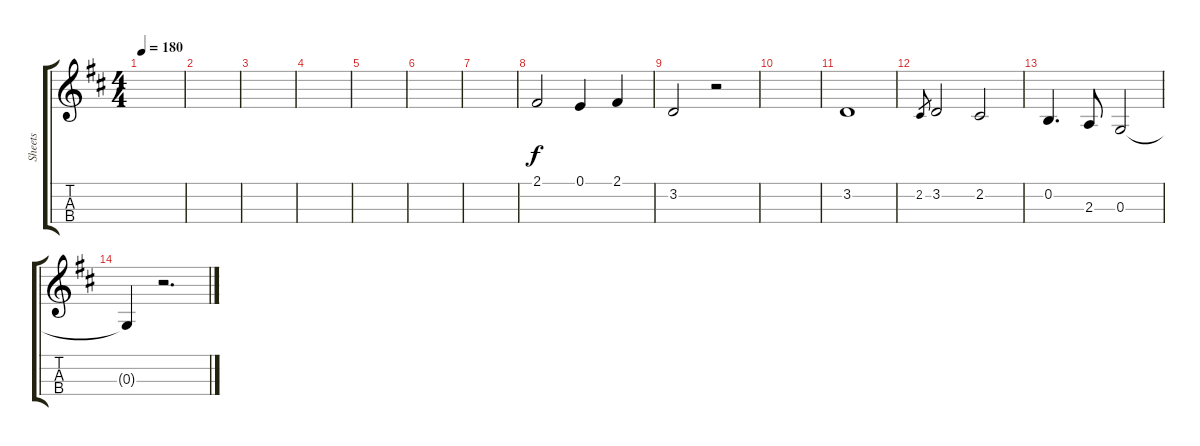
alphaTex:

\track ("Sheets" "Sheets") {instrument trombone}
\staff {score tabs}
\tuning (E4 B3 G3 D3) {hide}
\ts (4 4)
\tempo 180
\clef g2
\ks d
|
|
|
|
|
|
|
2.1.2{instrument oboe} 0.1.4 2.1.4 |
3.2.2 r.2 |
|
3.2.1 |
2.2.8{gr} 3.2.2 2.2.2 |
0.2.4{d} 2.3.8 0.3.2 |
0.3{t}.4 r.2{d}
